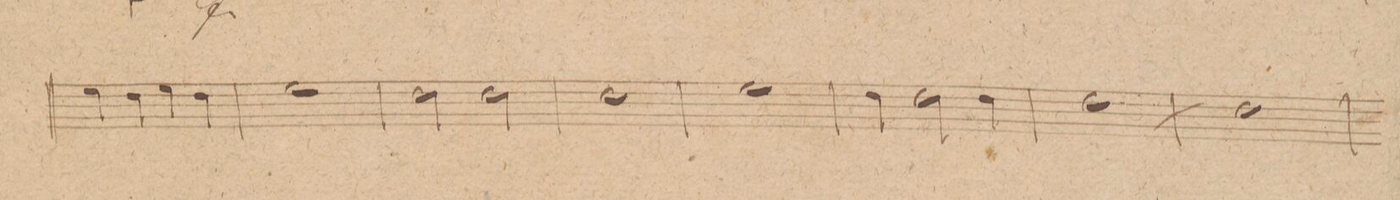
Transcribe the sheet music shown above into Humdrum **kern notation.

**kern	**dynam
*I"Corno. 1mo in D.	*
*clefG2	*
*k[]	*
*met(c|)	*
*M2/2	*
4ee\	.
4dd\	.
4ee\	.
4dd\	.
=113	=113
1ee	.
=114	=114
2dd\	.
2dd\	.
=115	=115
1dd	.
=116	=116
1ee	.
=117	=117
4dd\	.
2dd\	.
4dd\	.
=118	=118
[1dd	.
=119	=119
1dd]	.
=120	=120
*-	*-
